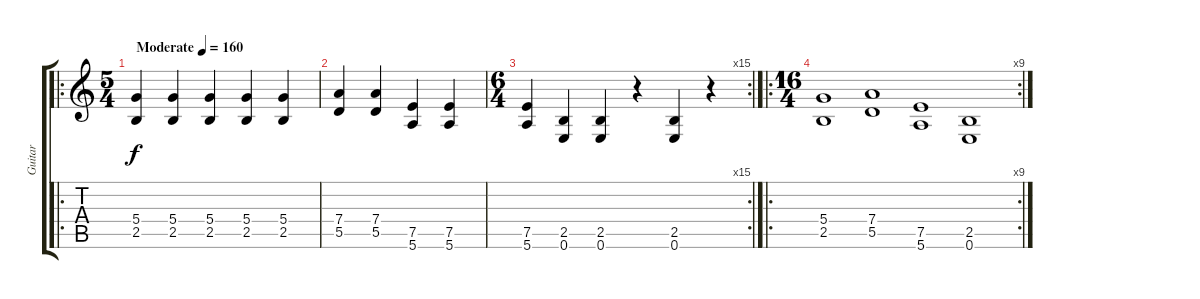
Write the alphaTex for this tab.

\track ("Guitar" "Guitar") {instrument distortionguitar}
\staff {score tabs}
\tuning (E4 B3 G3 D3 A2 E2) {hide}
\ro
\ts (5 4)
\tempo (160 "Moderate")
\clef g2
\ks c
(5.4 2.5).4{dy f instrument distortionguitar} (5.4 2.5).4 (5.4 2.5).4 (5.4 2.5).4 (5.4 2.5).4 |
(7.4 5.5).4 (7.4 5.5).4 (7.5 5.6).4 (7.5 5.6).4 |
\rc 15
\ts (6 4)
(7.5 5.6).4 (2.5 0.6).4 (2.5 0.6).4 r.4 (2.5 0.6).4 r.4 |
\ro
\rc 9
\ts (16 4)
(5.4 2.5).1 (7.4 5.5).1 (7.5 5.6).1 (2.5 0.6).1
